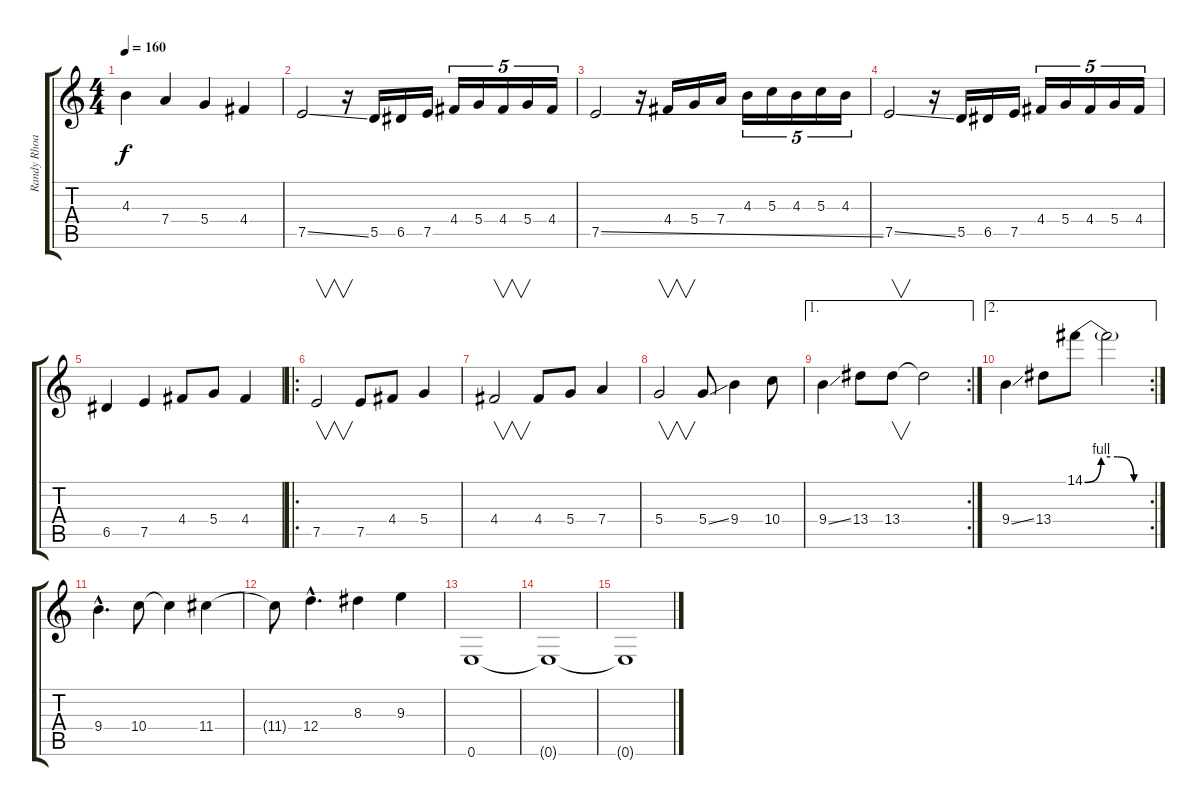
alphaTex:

\track ("Randy Rhoads" "Randy Rhoa") {instrument acousticguitarsteel}
\staff {score tabs}
\tuning (E4 B3 G3 D3 A2 E2) {hide}
\ts (4 4)
\tempo 160
\clef g2
\ks c
4.3.4{dy f} 7.4.4 5.4.4 4.4.4 |
7.5{ss}.2 r.16 5.5.16 6.5.16 7.5.16 4.4.16{tu (5 4)} 5.4.16{tu (5 4)} 4.4.16{tu (5 4)} 5.4.16{tu (5 4)} 4.4.16{tu (5 4)} |
7.5{ss}.2 r.16 4.4.16 5.4.16 7.4.16 4.3.16{tu (5 4)} 5.3.16{tu (5 4)} 4.3.16{tu (5 4)} 5.3.16{tu (5 4)} 4.3.16{tu (5 4)} |
7.5{ss}.2 r.16 5.5.16 6.5.16 7.5.16 4.4.16{tu (5 4)} 5.4.16{tu (5 4)} 4.4.16{tu (5 4)} 5.4.16{tu (5 4)} 4.4.16{tu (5 4)} |
6.5.4 7.5.4 4.4.8 5.4.8 4.4.4 |
\ro
7.5.2{v} 7.5.8 4.4.8 5.4.4 |
4.4.2{v} 4.4.8 5.4.8 7.4.4 |
5.4.2{v} 5.4{ss}.8 9.4.4 10.4.8 |
\ae 1
\rc 2
9.4{ss}.4 13.4.8 13.4.8{v} 13.4{t}.2 |
\ae 2
\rc 2
9.4{ss}.4 13.4.8 14.1{be (custom 0 0 15 4 30 4 45 0 60 0)}.8 14.1{t}.2 |
9.4{hac}.4{d} 10.4.8 10.4{t}.4 11.4.4 |
11.4{t}.8 12.4{hac}.4{d} 8.3.4 9.3.4 |
0.6.1 |
0.6{t}.1 |
0.6{t}.1
